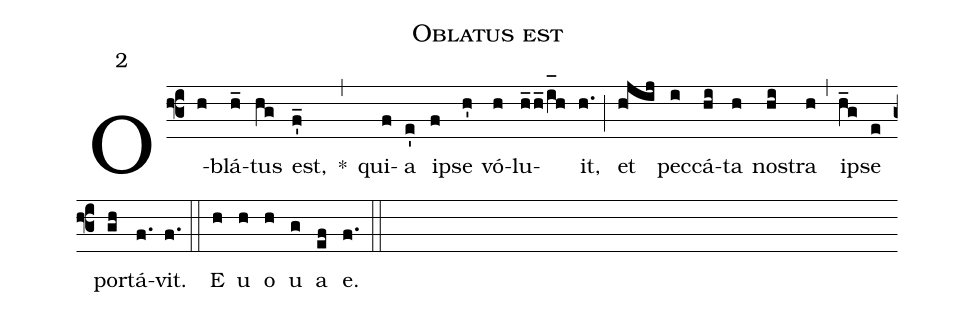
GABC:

name:Oblatus est;
mode:2;
%%
(f3) O(h)blá(h_)tus(hg) est,(f'_) *(,) qui(f)a(e') i(f)pse(h') vó(h)lu(h_2h_2/i_[oh:h]h)it,(h.) (;) et(h!jij) pec(i)cá(hi)ta(h) no(hi)stra(h) (,) i(h_g)pse(e) por(gh)tá(f.)vit.(f.) (::) E(h) u(h) o(h) u(g) a(ef) e.(f.) (::)
